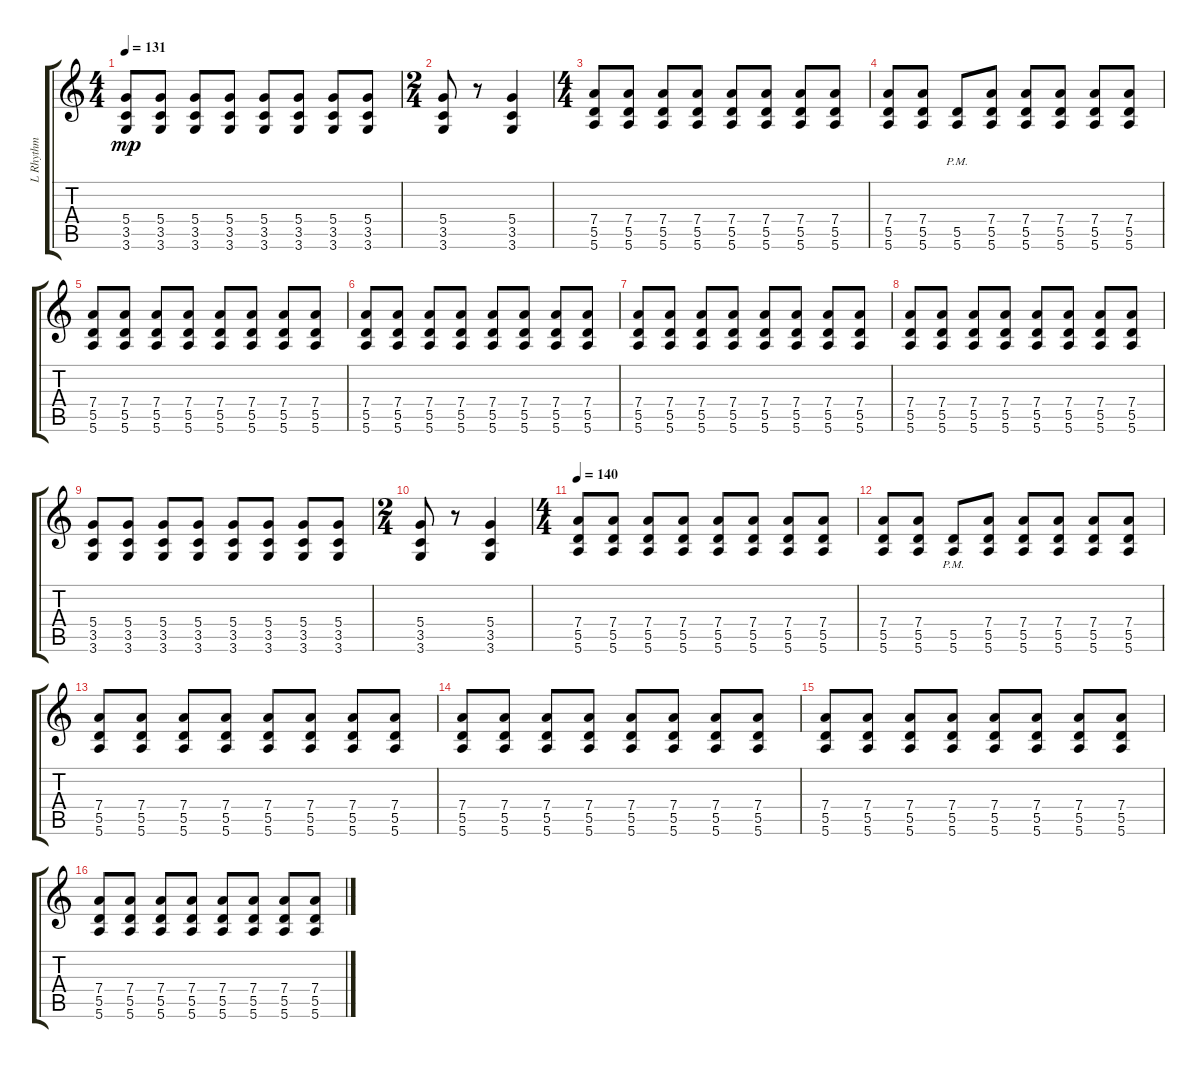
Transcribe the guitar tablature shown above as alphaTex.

\track ("L Rhythm" "L Rhythm") {instrument distortionguitar}
\staff {score tabs}
\tuning (E4 B3 G3 D3 A2 E2) {hide}
\ts (4 4)
\tempo 131
\clef g2
\ks c
(5.4 3.5 3.6).8{dy mp} (5.4 3.5 3.6).8 (5.4 3.5 3.6).8 (5.4 3.5 3.6).8 (5.4 3.5 3.6).8 (5.4 3.5 3.6).8 (5.4 3.5 3.6).8 (5.4 3.5 3.6).8 |
\ts (2 4)
(5.4 3.5 3.6).8 r.8 (5.4 3.5 3.6).4 |
\ts (4 4)
(7.4 5.5 5.6).8 (7.4 5.5 5.6).8 (7.4 5.5 5.6).8 (7.4 5.5 5.6).8 (7.4 5.5 5.6).8 (7.4 5.5 5.6).8 (7.4 5.5 5.6).8 (7.4 5.5 5.6).8 |
(7.4 5.5 5.6).8 (7.4 5.5 5.6).8 (5.5{pm} 5.6{pm}).8 (7.4 5.5 5.6).8 (7.4 5.5 5.6).8 (7.4 5.5 5.6).8 (7.4 5.5 5.6).8 (7.4 5.5 5.6).8 |
(7.4 5.5 5.6).8 (7.4 5.5 5.6).8 (7.4 5.5 5.6).8 (7.4 5.5 5.6).8 (7.4 5.5 5.6).8 (7.4 5.5 5.6).8 (7.4 5.5 5.6).8 (7.4 5.5 5.6).8 |
(7.4 5.5 5.6).8 (7.4 5.5 5.6).8 (7.4 5.5 5.6).8 (7.4 5.5 5.6).8 (7.4 5.5 5.6).8 (7.4 5.5 5.6).8 (7.4 5.5 5.6).8 (7.4 5.5 5.6).8 |
(7.4 5.5 5.6).8 (7.4 5.5 5.6).8 (7.4 5.5 5.6).8 (7.4 5.5 5.6).8 (7.4 5.5 5.6).8 (7.4 5.5 5.6).8 (7.4 5.5 5.6).8 (7.4 5.5 5.6).8 |
(7.4 5.5 5.6).8 (7.4 5.5 5.6).8 (7.4 5.5 5.6).8 (7.4 5.5 5.6).8 (7.4 5.5 5.6).8 (7.4 5.5 5.6).8 (7.4 5.5 5.6).8 (7.4 5.5 5.6).8 |
(5.4 3.5 3.6).8 (5.4 3.5 3.6).8 (5.4 3.5 3.6).8 (5.4 3.5 3.6).8 (5.4 3.5 3.6).8 (5.4 3.5 3.6).8 (5.4 3.5 3.6).8 (5.4 3.5 3.6).8 |
\ts (2 4)
(5.4 3.5 3.6).8 r.8 (5.4 3.5 3.6).4 |
\ts (4 4)
\tempo 140
(7.4 5.5 5.6).8 (7.4 5.5 5.6).8 (7.4 5.5 5.6).8 (7.4 5.5 5.6).8 (7.4 5.5 5.6).8 (7.4 5.5 5.6).8 (7.4 5.5 5.6).8 (7.4 5.5 5.6).8 |
(7.4 5.5 5.6).8 (7.4 5.5 5.6).8 (5.5{pm} 5.6{pm}).8 (7.4 5.5 5.6).8 (7.4 5.5 5.6).8 (7.4 5.5 5.6).8 (7.4 5.5 5.6).8 (7.4 5.5 5.6).8 |
(7.4 5.5 5.6).8 (7.4 5.5 5.6).8 (7.4 5.5 5.6).8 (7.4 5.5 5.6).8 (7.4 5.5 5.6).8 (7.4 5.5 5.6).8 (7.4 5.5 5.6).8 (7.4 5.5 5.6).8 |
(7.4 5.5 5.6).8 (7.4 5.5 5.6).8 (7.4 5.5 5.6).8 (7.4 5.5 5.6).8 (7.4 5.5 5.6).8 (7.4 5.5 5.6).8 (7.4 5.5 5.6).8 (7.4 5.5 5.6).8 |
(7.4 5.5 5.6).8 (7.4 5.5 5.6).8 (7.4 5.5 5.6).8 (7.4 5.5 5.6).8 (7.4 5.5 5.6).8 (7.4 5.5 5.6).8 (7.4 5.5 5.6).8 (7.4 5.5 5.6).8 |
(7.4 5.5 5.6).8 (7.4 5.5 5.6).8 (7.4 5.5 5.6).8 (7.4 5.5 5.6).8 (7.4 5.5 5.6).8 (7.4 5.5 5.6).8 (7.4 5.5 5.6).8 (7.4 5.5 5.6).8
